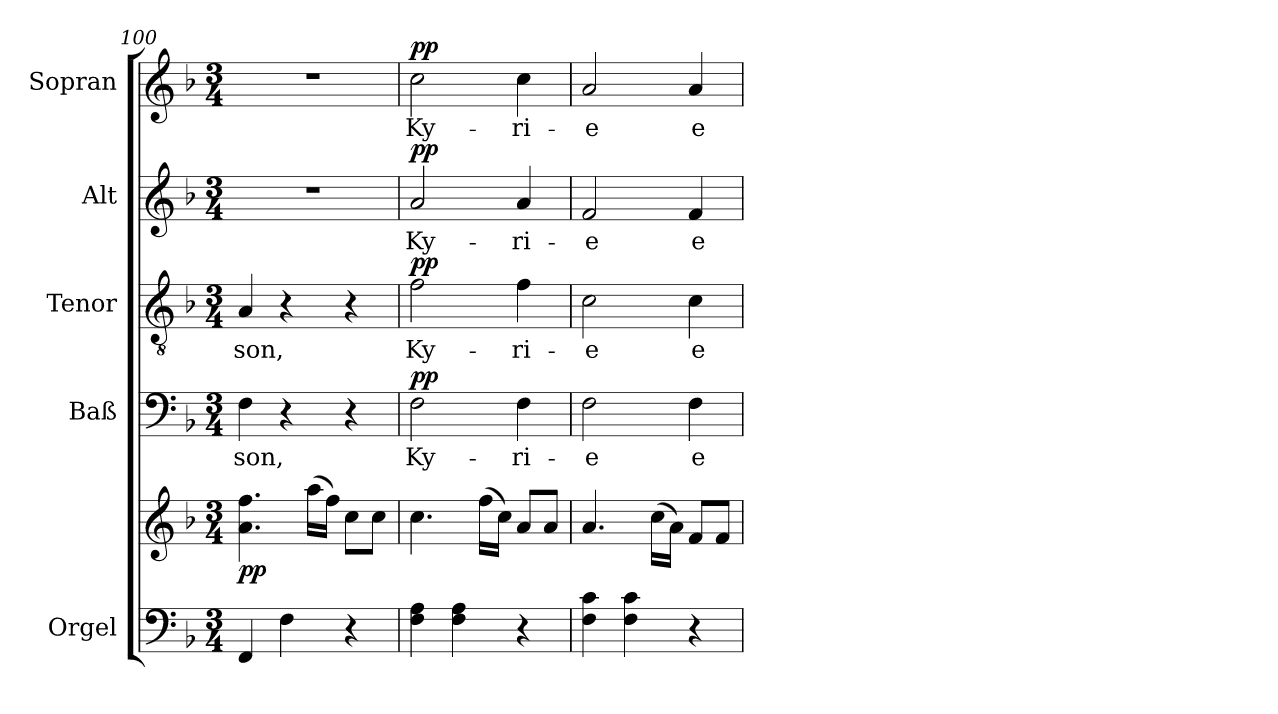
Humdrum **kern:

**kern	**kern	**dynam	**kern	**text	**dynam	**kern	**text	**dynam	**kern	**text	**dynam	**kern	**text	**dynam
*part5	*part5	*part5	*part4	*part4	*part4	*part3	*part3	*part3	*part2	*part2	*part2	*part1	*part1	*part1
*staff6	*staff5	*staff5/6	*staff4	*staff4	*staff4	*staff3	*staff3	*staff3	*staff2	*staff2	*staff2	*staff1	*staff1	*staff1
*I"Orgel	*	*	*I"Baß	*	*	*I"Tenor	*	*	*I"Alt	*	*	*I"Sopran	*	*
*I'Org.	*	*	*	*	*	*	*	*	*	*	*	*	*	*
*clefF4	*clefG2	*	*clefF4	*	*	*clefGv2	*	*	*clefG2	*	*	*clefG2	*	*
*k[b-]	*k[b-]	*	*k[b-]	*	*	*k[b-]	*	*	*k[b-]	*	*	*k[b-]	*	*
*F:	*F:	*	*F:	*	*	*F:	*	*	*F:	*	*	*F:	*	*
*M3/4	*M3/4	*	*M3/4	*	*	*M3/4	*	*	*M3/4	*	*	*M3/4	*	*
=100	=100	=100	=100	=100	=100	=100	=100	=100	=100	=100	=100	=100	=100	=100
!	!	!LO:DY:b	!	!LO:LY:b	!	!	!LO:LY:b	!	!	!	!	!	!	!
4FF/	4.a\ 4.ff\	pp	4F\	-son,	.	4A/	-son,	.	2.r	.	.	2.r	.	.
4F\	.	.	4r	.	.	4r	.	.	.	.	.	.	.	.
.	(>16aa\LL	.	.	.	.	.	.	.	.	.	.	.	.	.
.	16ff\JJ)	.	.	.	.	.	.	.	.	.	.	.	.	.
4r	8cc\L	.	4r	.	.	4r	.	.	.	.	.	.	.	.
.	8cc\J	.	.	.	.	.	.	.	.	.	.	.	.	.
=101	=101	=101	=101	=101	=101	=101	=101	=101	=101	=101	=101	=101	=101	=101
!	!	!	!	!LO:LY:b	!LO:DY:a	!	!LO:LY:b	!LO:DY:a	!	!LO:LY:b	!LO:DY:a	!	!LO:LY:b	!LO:DY:a
4F\ 4A\	4.cc\	.	2F\	Ky-	pp	2f\	Ky-	pp	2a/	Ky-	pp	2cc\	Ky-	pp
4F\ 4A\	.	.	.	.	.	.	.	.	.	.	.	.	.	.
.	(>16ff\LL	.	.	.	.	.	.	.	.	.	.	.	.	.
.	16cc\JJ)	.	.	.	.	.	.	.	.	.	.	.	.	.
!	!	!	!	!LO:LY:b	!	!	!LO:LY:b	!	!	!LO:LY:b	!	!	!LO:LY:b	!
4r	8a/L	.	4F\	-ri-	.	4f\	-ri-	.	4a/	-ri-	.	4cc\	-ri-	.
.	8a/J	.	.	.	.	.	.	.	.	.	.	.	.	.
=102	=102	=102	=102	=102	=102	=102	=102	=102	=102	=102	=102	=102	=102	=102
!	!	!	!	!LO:LY:b	!	!	!LO:LY:b	!	!	!LO:LY:b	!	!	!LO:LY:b	!
4F\ 4c\	4.a/	.	2F\	-e	.	2c\	-e	.	2f/	-e	.	2a/	-e	.
4F\ 4c\	.	.	.	.	.	.	.	.	.	.	.	.	.	.
.	(>16cc\LL	.	.	.	.	.	.	.	.	.	.	.	.	.
.	16a\JJ)	.	.	.	.	.	.	.	.	.	.	.	.	.
!	!	!	!	!LO:LY:b	!	!	!LO:LY:b	!	!	!LO:LY:b	!	!	!LO:LY:b	!
4r	8f/L	.	4F\	e-	.	4c\	e-	.	4f/	e-	.	4a/	e-	.
.	8f/J	.	.	.	.	.	.	.	.	.	.	.	.	.
=	=	=	=	=	=	=	=	=	=	=	=	=	=	=
*-	*-	*-	*-	*-	*-	*-	*-	*-	*-	*-	*-	*-	*-	*-
